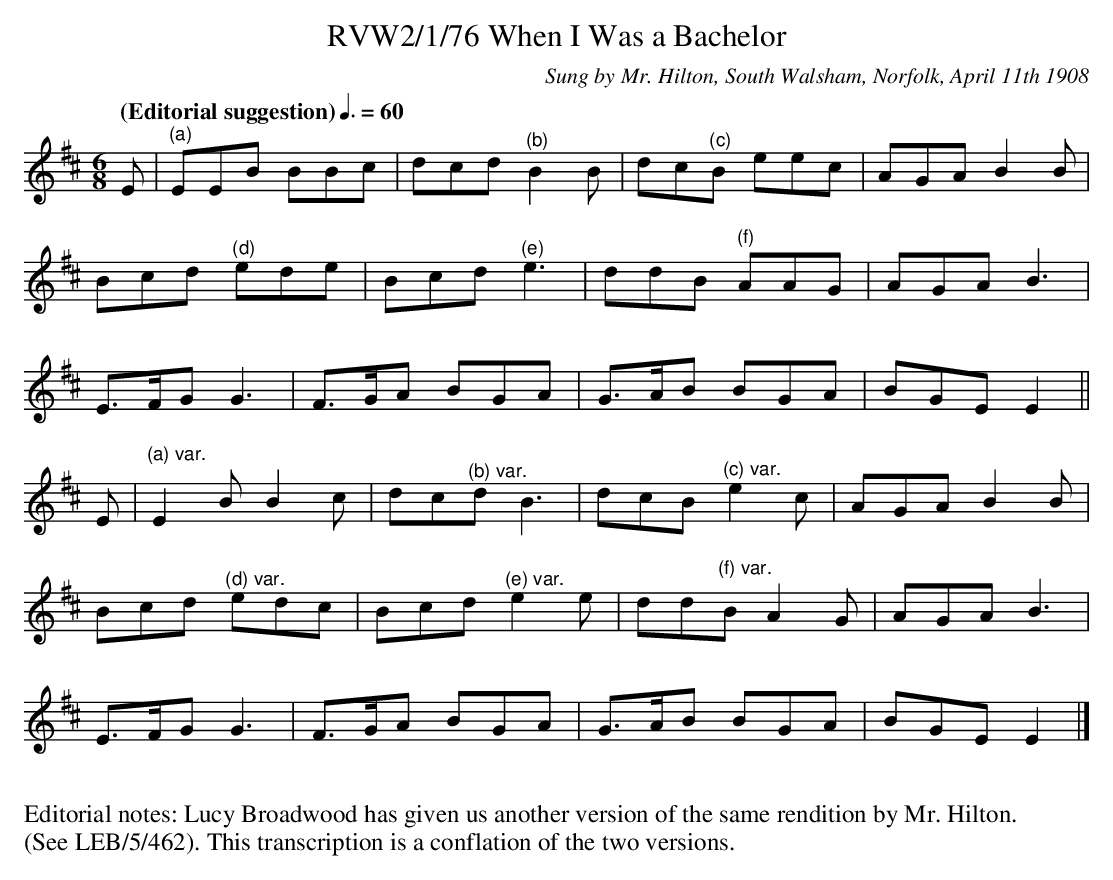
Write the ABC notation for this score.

X:1
T:RVW2/1/76 When I Was a Bachelor
C:Sung by Mr. Hilton, South Walsham, Norfolk, April 11th 1908
L:1/8
Q:"(Editorial suggestion)" 3/8=60
M:6/8
K:Edor
E |"^(a)" EEB BBc | dcd"^(b)" B2 B | dc"^(c)"B eec | AGA B2 B |
Bcd"^(d)" ede | Bcd"^(e)" e3 | ddB"^(f)" AAG | AGA B3 |
E>FG G3 | F>GA BGA | G>AB BGA | BGE E2 ||
E |"^(a) var." E2 B B2 c | dc"^(b) var."d B3 | dcB"^(c) var." e2 c | AGA B2 B |
Bcd"^(d) var." edc | Bcd"^(e) var." e2 e | dd"^(f) var."B A2 G | AGA B3 |
E>FG G3 | F>GA BGA | G>AB BGA | BGE E2 |]
